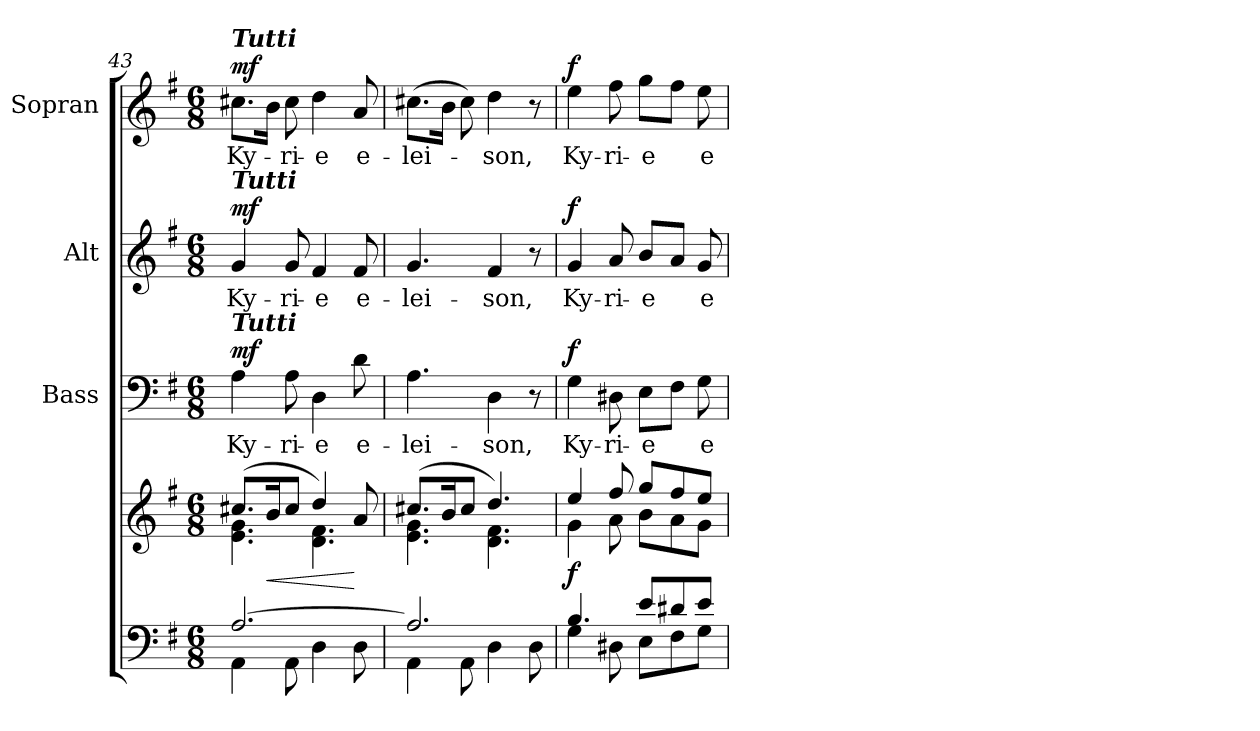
**kern	**kern	**dynam	**kern	**text	**dynam	**kern	**text	**dynam	**kern	**text	**dynam
*part4	*part4	*part4	*part3	*part3	*part3	*part2	*part2	*part2	*part1	*part1	*part1
*staff5	*staff4	*staff4/5	*staff3	*staff3	*staff3	*staff2	*staff2	*staff2	*staff1	*staff1	*staff1
*	*	*	*I"Bass	*	*	*I"Alt	*	*	*I"Sopran	*	*
*	*	*	*I'B.	*	*	*I'A.	*	*	*I'S.	*	*
!!LO:LB:g=z
*clefF4	*clefG2	*	*clefF4	*	*	*clefG2	*	*	*clefG2	*	*
*k[f#]	*k[f#]	*	*k[f#]	*	*	*k[f#]	*	*	*k[f#]	*	*
*G:	*G:	*	*G:	*	*	*G:	*	*	*G:	*	*
*M6/8	*M6/8	*	*M6/8	*	*	*M6/8	*	*	*M6/8	*	*
=43	=43	=43	=43	=43	=43	=43	=43	=43	=43	=43	=43
*^	*^	*	*	*	*	*	*	*	*	*	*
!	!	!	!	!	!	!	!	!	!	!	!LO:TX:a:Bi:t=Tutti	!	!
!	!	!	!	!	!	!	!	!LO:TX:a:Bi:t=Tutti	!	!	!	!	!
!	!	!	!	!	!LO:TX:a:Bi:t=Tutti	!	!	!	!	!	!	!	!
!	!	!	!	!	!	!LO:LY:b	!LO:DY:a	!	!LO:LY:b	!LO:DY:a	!	!LO:LY:b	!LO:DY:a
[>2.A/	4AA\	(>8.cc#X/L	4.e\ 4.g\	.	4A\	Ky-	mf	4g/	Ky-	mf	8.cc#X\L	Ky-	mf
!	!	!	!	!LO:HP:b	!	!	!	!	!	!	!	!	!
.	.	16b/k	.	<	.	.	.	.	.	.	16b\Jk	.	.
!	!	!	!	!	!	!LO:LY:b	!	!	!LO:LY:b	!	!	!LO:LY:b	!
.	8AA\	8cc#/J	.	.	8A\	-ri-	.	8g/	-ri-	.	8cc#\	-ri-	.
!	!	!	!	!	!	!LO:LY:b	!	!	!LO:LY:b	!	!	!LO:LY:b	!
.	4D\	4dd/)	4.d\ 4.f#\	.	4D\	-e	.	4f#/	-e	.	4dd\	-e	.
!	!	!	!	!	!	!LO:LY:b	!	!	!LO:LY:b	!	!	!LO:LY:b	!
.	8D\	8a/	.	[	8d\	e-	.	8f#/	e-	.	8a/	e-	.
=44	=44	=44	=44	=44	=44	=44	=44	=44	=44	=44	=44	=44	=44
!	!	!	!	!	!	!LO:LY:b	!	!	!LO:LY:b	!	!	!LO:LY:b	!
2.A/]	4AA\	(>8.cc#X/L	4.e\ 4.g\	.	4.A\	-lei-	.	4.g/	-lei-	.	(>8.cc#X\L	-lei-	.
.	.	16b/k	.	.	.	.	.	.	.	.	16b\Jk	.	.
.	8AA\	8cc#/J	.	.	.	.	.	.	.	.	8cc#\)	.	.
!	!	!	!	!	!	!LO:LY:b	!	!	!LO:LY:b	!	!	!LO:LY:b	!
.	4D\	4.dd/)	4.d\ 4.f#\	.	4D\	-son,	.	4f#/	-son,	.	4dd\	-son,	.
.	8D\	.	.	.	8r	.	.	8r	.	.	8r	.	.
=45	=45	=45	=45	=45	=45	=45	=45	=45	=45	=45	=45	=45	=45
!	!	!	!	!LO:DY:b	!	!LO:LY:b	!LO:DY:a	!	!LO:LY:b	!LO:DY:a	!	!LO:LY:b	!LO:DY:a
4.B/	4G\	4ee/	4g\	f	4G\	Ky-	f	4g/	Ky-	f	4ee\	Ky-	f
!	!	!	!	!	!	!LO:LY:b	!	!	!LO:LY:b	!	!	!LO:LY:b	!
.	8D#X\	8ff#/	8a\	.	8D#X\	-ri-	.	8a/	-ri-	.	8ff#\	-ri-	.
!	!	!	!	!	!	!LO:LY:b	!	!	!LO:LY:b	!	!	!LO:LY:b	!
8e/L	8E\L	8gg/L	8b\L	.	8E\L	-e	.	8b/L	-e	.	8gg\L	-e	.
8d#X/	8F#\	8ff#/	8a\	.	8F#\J	.	.	8a/J	.	.	8ff#\J	.	.
!	!	!	!	!	!	!LO:LY:b	!	!	!LO:LY:b	!	!	!LO:LY:b	!
8e/J	8G\J	8ee/J	8g\J	.	8G\	e-	.	8g/	e-	.	8ee\	e-	.
*v	*v	*	*	*	*	*	*	*	*	*	*	*	*
*	*v	*v	*	*	*	*	*	*	*	*	*	*
=	=	=	=	=	=	=	=	=	=	=	=
*-	*-	*-	*-	*-	*-	*-	*-	*-	*-	*-	*-
